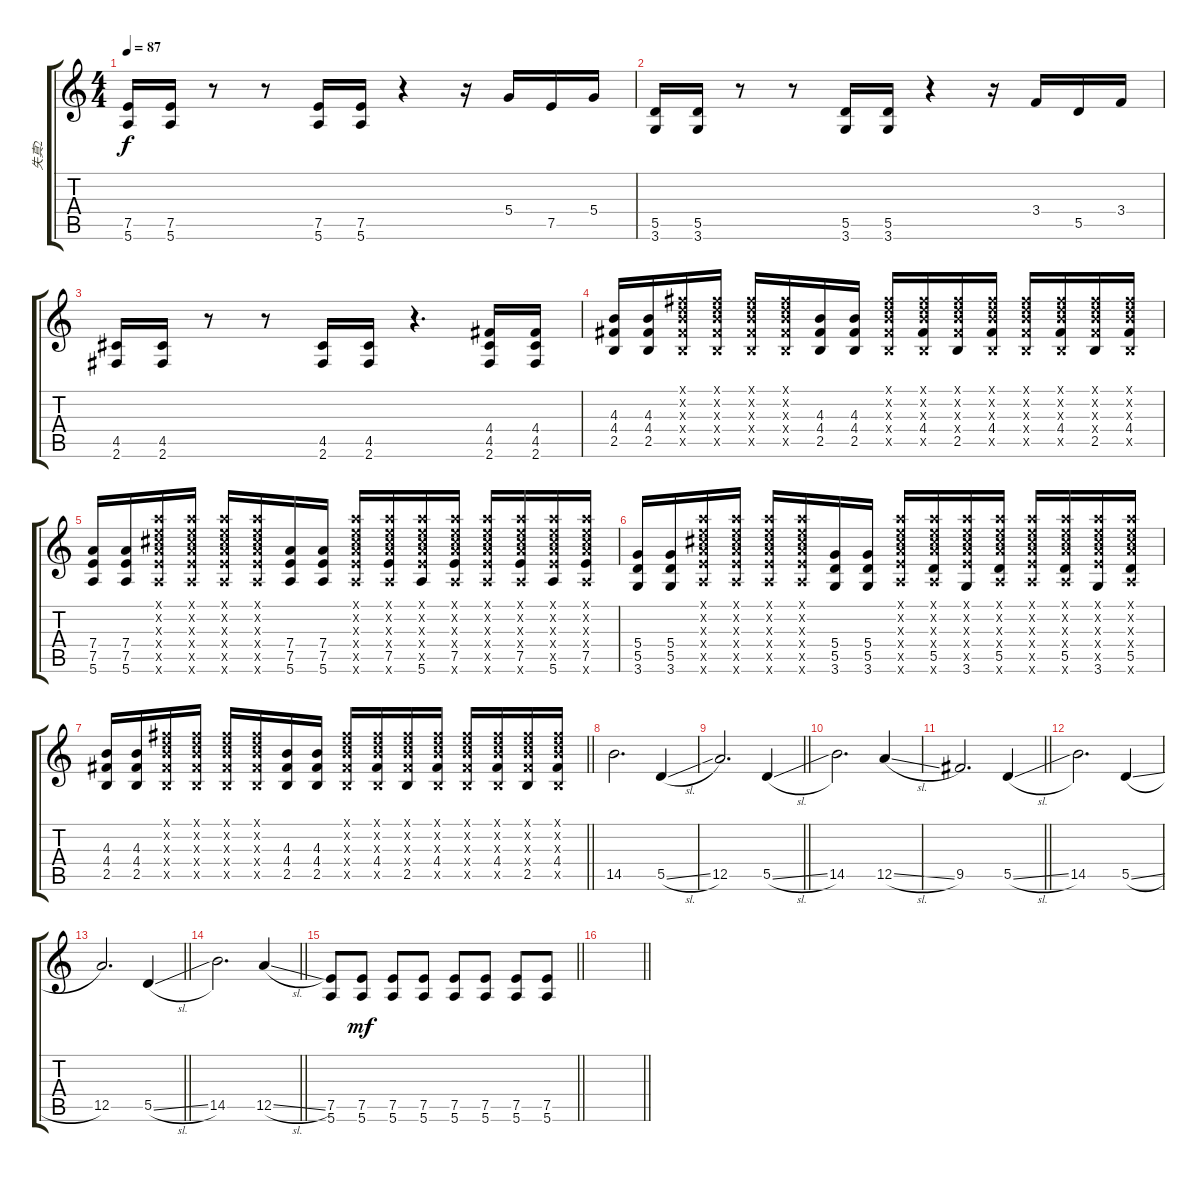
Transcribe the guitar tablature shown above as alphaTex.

\track ("失真2" "失真2") {instrument overdrivenguitar}
\staff {score tabs}
\tuning (E4 B3 G3 D3 A2 E2) {hide}
\ts (4 4)
\tempo 87
\clef g2
\ks c
(7.5 5.6).16{dy f} (7.5 5.6).16 r.8 r.8 (7.5 5.6).16 (7.5 5.6).16 r.4 r.16 5.4.16 7.5.16 5.4.16 |
(5.5 3.6).16 (5.5 3.6).16 r.8 r.8 (5.5 3.6).16 (5.5 3.6).16 r.4 r.16 3.4.16 5.5.16 3.4.16 |
(4.5 2.6).16 (4.5 2.6).16 r.8 r.8 (4.5 2.6).16 (4.5 2.6).16 r.4{d} (4.4 4.5 2.6).16 (4.4 4.5 2.6).16 |
(4.3 4.4 2.5).16 (4.3 4.4 2.5).16 (2.1{x} 3.2{x} 4.3{x} 4.4{x} 2.5{x}).16 (2.1{x} 3.2{x} 4.3{x} 4.4{x} 2.5{x}).16 (2.1{x} 3.2{x} 4.3{x} 4.4{x} 2.5{x}).16 (2.1{x} 3.2{x} 4.3{x} 4.4{x} 2.5{x}).16 (4.3 4.4 2.5).16 (4.3 4.4 2.5).16 (2.1{x} 3.2{x} 4.3{x} 4.4{x} 2.5{x}).16 (2.1{x} 3.2{x} 4.3{x} 4.4 2.5{x}).16 (2.1{x} 3.2{x} 4.3{x} 4.4{x} 2.5).16 (2.1{x} 3.2{x} 4.3{x} 4.4 2.5{x}).16 (2.1{x} 3.2{x} 4.3{x} 4.4{x} 2.5{x}).16 (2.1{x} 3.2{x} 4.3{x} 4.4 2.5{x}).16 (2.1{x} 3.2{x} 4.3{x} 4.4{x} 2.5).16 (2.1{x} 3.2{x} 4.3{x} 4.4 2.5{x}).16 |
(7.4 7.5 5.6).16 (7.4 7.5 5.6).16 (5.1{x} 5.2{x} 6.3{x} 7.4{x} 7.5{x} 5.6{x}).16 (5.1{x} 5.2{x} 6.3{x} 7.4{x} 7.5{x} 5.6{x}).16 (5.1{x} 5.2{x} 6.3{x} 7.4{x} 7.5{x} 5.6{x}).16 (5.1{x} 5.2{x} 6.3{x} 7.4{x} 7.5{x} 5.6{x}).16 (7.4 7.5 5.6).16 (7.4 7.5 5.6).16 (5.1{x} 5.2{x} 6.3{x} 7.4{x} 7.5{x} 5.6{x}).16 (5.1{x} 5.2{x} 6.3{x} 7.4{x} 7.5 5.6{x}).16 (5.1{x} 5.2{x} 6.3{x} 7.4{x} 7.5{x} 5.6).16 (5.1{x} 5.2{x} 6.3{x} 7.4{x} 7.5 5.6{x}).16 (5.1{x} 5.2{x} 6.3{x} 7.4{x} 7.5{x} 5.6{x}).16 (5.1{x} 5.2{x} 6.3{x} 7.4{x} 7.5 5.6{x}).16 (5.1{x} 5.2{x} 6.3{x} 7.4{x} 7.5{x} 5.6).16 (5.1{x} 5.2{x} 6.3{x} 7.4{x} 7.5 5.6{x}).16 |
(5.4 5.5 3.6).16 (5.4 5.5 3.6).16 (5.1{x} 5.2{x} 6.3{x} 7.4{x} 7.5{x} 5.6{x}).16 (5.1{x} 5.2{x} 6.3{x} 7.4{x} 7.5{x} 5.6{x}).16 (5.1{x} 5.2{x} 6.3{x} 7.4{x} 7.5{x} 5.6{x}).16 (5.1{x} 5.2{x} 6.3{x} 7.4{x} 7.5{x} 5.6{x}).16 (5.4 5.5 3.6).16 (5.4 5.5 3.6).16 (5.1{x} 5.2{x} 6.3{x} 7.4{x} 7.5{x} 5.6{x}).16 (5.1{x} 5.2{x} 6.3{x} 7.4{x} 5.5 5.6{x}).16 (5.1{x} 5.2{x} 6.3{x} 7.4{x} 7.5{x} 3.6).16 (5.1{x} 5.2{x} 6.3{x} 7.4{x} 5.5 5.6{x}).16 (5.1{x} 5.2{x} 6.3{x} 7.4{x} 7.5{x} 5.6{x}).16 (5.1{x} 5.2{x} 6.3{x} 7.4{x} 5.5 5.6{x}).16 (5.1{x} 5.2{x} 6.3{x} 7.4{x} 7.5{x} 3.6).16 (5.1{x} 5.2{x} 6.3{x} 7.4{x} 5.5 5.6{x}).16 |
\barLineRight lightlight
(4.3 4.4 2.5).16{volume 3} (4.3 4.4 2.5).16 (2.1{x} 3.2{x} 4.3{x} 4.4{x} 2.5{x}).16 (2.1{x} 3.2{x} 4.3{x} 4.4{x} 2.5{x}).16 (2.1{x} 3.2{x} 4.3{x} 4.4{x} 2.5{x}).16 (2.1{x} 3.2{x} 4.3{x} 4.4{x} 2.5{x}).16 (4.3 4.4 2.5).16 (4.3 4.4 2.5).16 (2.1{x} 3.2{x} 4.3{x} 4.4{x} 2.5{x}).16 (2.1{x} 3.2{x} 4.3{x} 4.4 2.5{x}).16 (2.1{x} 3.2{x} 4.3{x} 4.4{x} 2.5).16 (2.1{x} 3.2{x} 4.3{x} 4.4 2.5{x}).16 (2.1{x} 3.2{x} 4.3{x} 4.4{x} 2.5{x}).16 (2.1{x} 3.2{x} 4.3{x} 4.4 2.5{x}).16 (2.1{x} 3.2{x} 4.3{x} 4.4{x} 2.5).16 (2.1{x} 3.2{x} 4.3{x} 4.4 2.5{x}).16 |
\section ("" "")
14.5.2{d volume 5} 5.5{sl}.4 |
\barLineRight lightlight
12.5.2{d} 5.5{sl}.4 |
14.5.2{d} 12.5{sl}.4 |
\barLineRight lightlight
9.5.2{d} 5.5{sl}.4 |
14.5.2{d} 5.5{sl}.4 |
\barLineRight lightlight
12.5.2{d} 5.5{sl}.4 |
\barLineRight lightlight
14.5.2{d} 12.5{sl}.4 |
\section ("" "")
\barLineRight lightlight
(7.5 5.6).8 (7.5 5.6).8{dy mf} (7.5 5.6).8 (7.5 5.6).8 (7.5 5.6).8 (7.5 5.6).8 (7.5 5.6).8 (7.5 5.6).8 |
\barLineRight lightlight
